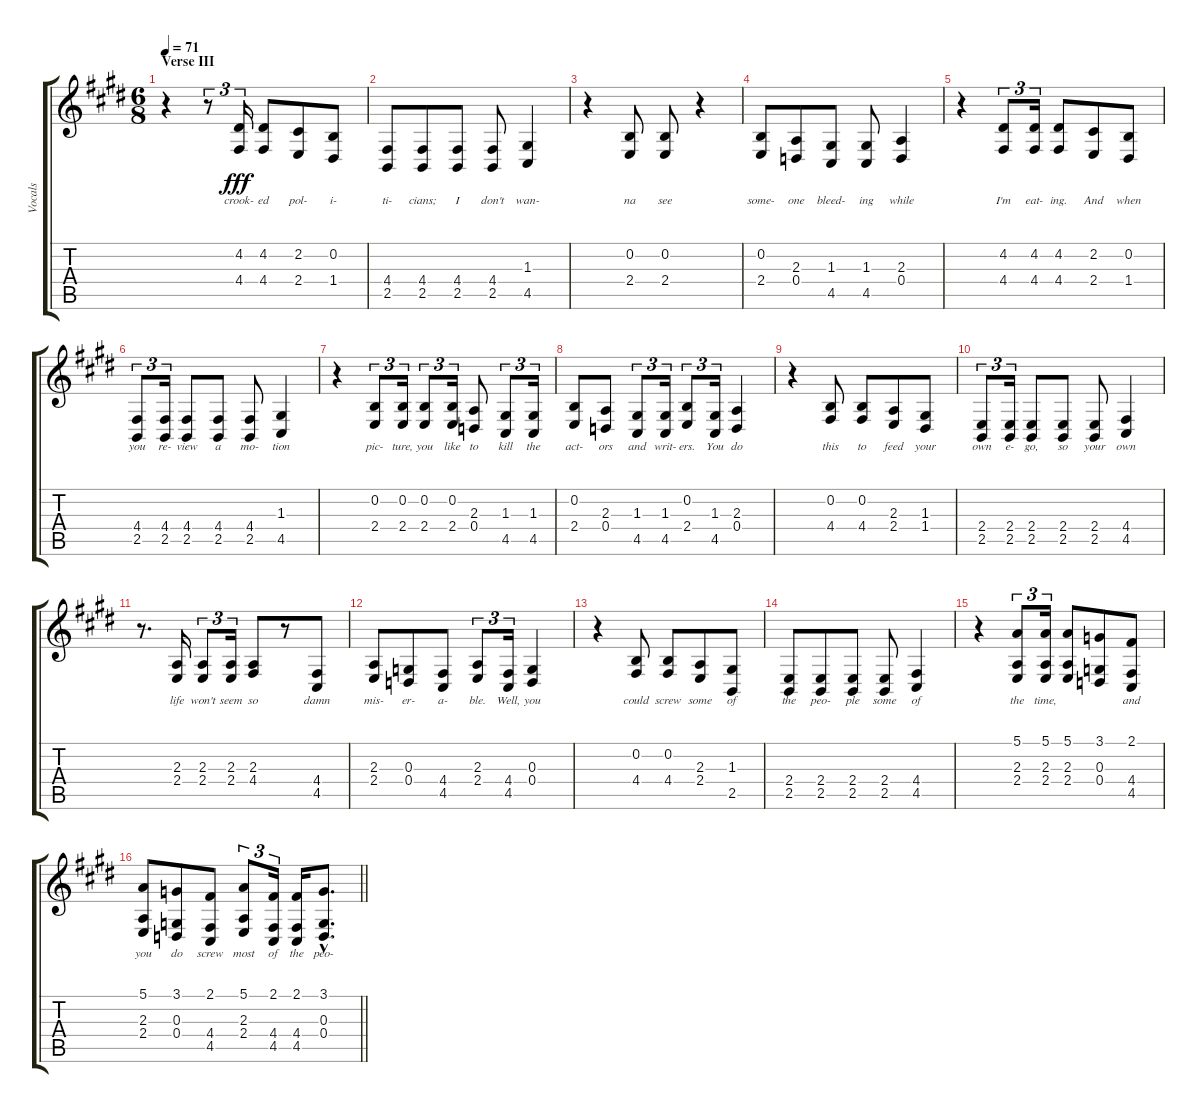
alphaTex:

\track ("Vocals" "Vocals") {instrument lead6voice}
\staff {score tabs}
\tuning (E4 B3 G3 D3 A2 E2) {hide}
\ts (6 8)
\section ("" "Verse III")
\tempo 71
\clef g2
\ks e
r.4{dy f} r.8{tu (3 2)} (4.2 4.4).16{tu (3 2) lyrics (0 "crook-") lyrics (1 "") lyrics (2 "") lyrics (3 "") lyrics (4 "") dy fff} (4.2 4.4).8{lyrics (0 "ed") lyrics (1 "") lyrics (2 "") lyrics (3 "") lyrics (4 "")} (2.2 2.4).8{lyrics (0 "pol-") lyrics (1 "") lyrics (2 "") lyrics (3 "") lyrics (4 "")} (0.2 1.4).8{lyrics (0 "i-") lyrics (1 "") lyrics (2 "") lyrics (3 "") lyrics (4 "")} |
(4.4 2.5).8{lyrics (0 "ti-") lyrics (1 "") lyrics (2 "") lyrics (3 "") lyrics (4 "")} (4.4 2.5).8{lyrics (0 "cians;") lyrics (1 "") lyrics (2 "") lyrics (3 "") lyrics (4 "")} (4.4 2.5).8{lyrics (0 "I") lyrics (1 "") lyrics (2 "") lyrics (3 "") lyrics (4 "")} (4.4 2.5).8{lyrics (0 "don't") lyrics (1 "") lyrics (2 "") lyrics (3 "") lyrics (4 "")} (1.3 4.5).4{lyrics (0 "wan-") lyrics (1 "") lyrics (2 "") lyrics (3 "") lyrics (4 "")} |
r.4 (0.2 2.4).8{lyrics (0 "na") lyrics (1 "") lyrics (2 "") lyrics (3 "") lyrics (4 "")} (0.2 2.4).8{lyrics (0 "see") lyrics (1 "") lyrics (2 "") lyrics (3 "") lyrics (4 "")} r.4 |
(0.2 2.4).8{lyrics (0 "some-") lyrics (1 "") lyrics (2 "") lyrics (3 "") lyrics (4 "")} (2.3 0.4).8{lyrics (0 "one") lyrics (1 "") lyrics (2 "") lyrics (3 "") lyrics (4 "")} (1.3 4.5).8{lyrics (0 "bleed-") lyrics (1 "") lyrics (2 "") lyrics (3 "") lyrics (4 "")} (1.3 4.5).8{lyrics (0 "ing") lyrics (1 "") lyrics (2 "") lyrics (3 "") lyrics (4 "")} (2.3 0.4).4{lyrics (0 "while") lyrics (1 "") lyrics (2 "") lyrics (3 "") lyrics (4 "")} |
r.4 (4.2 4.4).8{tu (3 2) lyrics (0 "I'm") lyrics (1 "") lyrics (2 "") lyrics (3 "") lyrics (4 "")} (4.2 4.4).16{tu (3 2) lyrics (0 "eat-") lyrics (1 "") lyrics (2 "") lyrics (3 "") lyrics (4 "")} (4.2 4.4).8{lyrics (0 "ing.") lyrics (1 "") lyrics (2 "") lyrics (3 "") lyrics (4 "")} (2.2 2.4).8{lyrics (0 "And") lyrics (1 "") lyrics (2 "") lyrics (3 "") lyrics (4 "")} (0.2 1.4).8{lyrics (0 "when") lyrics (1 "") lyrics (2 "") lyrics (3 "") lyrics (4 "")} |
(4.4 2.5).8{tu (3 2) lyrics (0 "you") lyrics (1 "") lyrics (2 "") lyrics (3 "") lyrics (4 "")} (4.4 2.5).16{tu (3 2) lyrics (0 "re-") lyrics (1 "") lyrics (2 "") lyrics (3 "") lyrics (4 "")} (4.4 2.5).8{lyrics (0 "view") lyrics (1 "") lyrics (2 "") lyrics (3 "") lyrics (4 "")} (4.4 2.5).8{lyrics (0 "a") lyrics (1 "") lyrics (2 "") lyrics (3 "") lyrics (4 "")} (4.4 2.5).8{lyrics (0 "mo-") lyrics (1 "") lyrics (2 "") lyrics (3 "") lyrics (4 "")} (1.3 4.5).4{lyrics (0 "tion") lyrics (1 "") lyrics (2 "") lyrics (3 "") lyrics (4 "")} |
r.4 (0.2 2.4).8{tu (3 2) lyrics (0 "pic-") lyrics (1 "") lyrics (2 "") lyrics (3 "") lyrics (4 "")} (0.2 2.4).16{tu (3 2) lyrics (0 "ture,") lyrics (1 "") lyrics (2 "") lyrics (3 "") lyrics (4 "")} (0.2 2.4).8{tu (3 2) lyrics (0 "you") lyrics (1 "") lyrics (2 "") lyrics (3 "") lyrics (4 "")} (0.2 2.4).16{tu (3 2) lyrics (0 "like") lyrics (1 "") lyrics (2 "") lyrics (3 "") lyrics (4 "")} (2.3 0.4).8{lyrics (0 "to") lyrics (1 "") lyrics (2 "") lyrics (3 "") lyrics (4 "")} (1.3 4.5).8{tu (3 2) lyrics (0 "kill") lyrics (1 "") lyrics (2 "") lyrics (3 "") lyrics (4 "")} (1.3 4.5).16{tu (3 2) lyrics (0 "the") lyrics (1 "") lyrics (2 "") lyrics (3 "") lyrics (4 "")} |
(0.2 2.4).8{lyrics (0 "act-") lyrics (1 "") lyrics (2 "") lyrics (3 "") lyrics (4 "")} (2.3 0.4).8{lyrics (0 "ors") lyrics (1 "") lyrics (2 "") lyrics (3 "") lyrics (4 "")} (1.3 4.5).8{tu (3 2) lyrics (0 "and") lyrics (1 "") lyrics (2 "") lyrics (3 "") lyrics (4 "")} (1.3 4.5).16{tu (3 2) lyrics (0 "writ-") lyrics (1 "") lyrics (2 "") lyrics (3 "") lyrics (4 "")} (0.2 2.4).8{tu (3 2) lyrics (0 "ers.") lyrics (1 "") lyrics (2 "") lyrics (3 "") lyrics (4 "")} (1.3 4.5).16{tu (3 2) lyrics (0 "You") lyrics (1 "") lyrics (2 "") lyrics (3 "") lyrics (4 "")} (2.3 0.4).4{lyrics (0 "do") lyrics (1 "") lyrics (2 "") lyrics (3 "") lyrics (4 "")} |
r.4 (0.2 4.4).8{lyrics (0 "this") lyrics (1 "") lyrics (2 "") lyrics (3 "") lyrics (4 "")} (0.2 4.4).8{lyrics (0 "to") lyrics (1 "") lyrics (2 "") lyrics (3 "") lyrics (4 "")} (2.3 2.4).8{lyrics (0 "feed") lyrics (1 "") lyrics (2 "") lyrics (3 "") lyrics (4 "")} (1.3 1.4).8{lyrics (0 "your") lyrics (1 "") lyrics (2 "") lyrics (3 "") lyrics (4 "")} |
(2.4 2.5).8{tu (3 2) lyrics (0 "own") lyrics (1 "") lyrics (2 "") lyrics (3 "") lyrics (4 "")} (2.4 2.5).16{tu (3 2) lyrics (0 "e-") lyrics (1 "") lyrics (2 "") lyrics (3 "") lyrics (4 "")} (2.4 2.5).8{lyrics (0 "go,") lyrics (1 "") lyrics (2 "") lyrics (3 "") lyrics (4 "")} (2.4 2.5).8{lyrics (0 "so") lyrics (1 "") lyrics (2 "") lyrics (3 "") lyrics (4 "")} (2.4 2.5).8{lyrics (0 "your") lyrics (1 "") lyrics (2 "") lyrics (3 "") lyrics (4 "")} (4.4 4.5).4{lyrics (0 "own") lyrics (1 "") lyrics (2 "") lyrics (3 "") lyrics (4 "")} |
r.8{d} (2.3 2.4).16{lyrics (0 "life") lyrics (1 "") lyrics (2 "") lyrics (3 "") lyrics (4 "")} (2.3 2.4).8{tu (3 2) lyrics (0 "won't") lyrics (1 "") lyrics (2 "") lyrics (3 "") lyrics (4 "")} (2.3 2.4).16{tu (3 2) lyrics (0 "seem") lyrics (1 "") lyrics (2 "") lyrics (3 "") lyrics (4 "")} (2.3 4.4).8{lyrics (0 "so") lyrics (1 "") lyrics (2 "") lyrics (3 "") lyrics (4 "")} r.8 (4.4 4.5).8{lyrics (0 "damn") lyrics (1 "") lyrics (2 "") lyrics (3 "") lyrics (4 "")} |
(2.3 2.4).8{lyrics (0 "mis-") lyrics (1 "") lyrics (2 "") lyrics (3 "") lyrics (4 "")} (0.3 0.4).8{lyrics (0 "er-") lyrics (1 "") lyrics (2 "") lyrics (3 "") lyrics (4 "")} (4.4 4.5).8{lyrics (0 "a-") lyrics (1 "") lyrics (2 "") lyrics (3 "") lyrics (4 "")} (2.3 2.4).8{tu (3 2) lyrics (0 "ble.") lyrics (1 "") lyrics (2 "") lyrics (3 "") lyrics (4 "")} (4.4 4.5).16{tu (3 2) lyrics (0 "Well,") lyrics (1 "") lyrics (2 "") lyrics (3 "") lyrics (4 "")} (0.3 0.4).4{lyrics (0 "you") lyrics (1 "") lyrics (2 "") lyrics (3 "") lyrics (4 "")} |
r.4 (0.2 4.4).8{lyrics (0 "could") lyrics (1 "") lyrics (2 "") lyrics (3 "") lyrics (4 "")} (0.2 4.4).8{lyrics (0 "screw") lyrics (1 "") lyrics (2 "") lyrics (3 "") lyrics (4 "")} (2.3 2.4).8{lyrics (0 "some") lyrics (1 "") lyrics (2 "") lyrics (3 "") lyrics (4 "")} (1.3 2.5).8{lyrics (0 "of") lyrics (1 "") lyrics (2 "") lyrics (3 "") lyrics (4 "")} |
(2.4 2.5).8{lyrics (0 "the") lyrics (1 "") lyrics (2 "") lyrics (3 "") lyrics (4 "")} (2.4 2.5).8{lyrics (0 "peo-") lyrics (1 "") lyrics (2 "") lyrics (3 "") lyrics (4 "")} (2.4 2.5).8{lyrics (0 "ple") lyrics (1 "") lyrics (2 "") lyrics (3 "") lyrics (4 "")} (2.4 2.5).8{lyrics (0 "some") lyrics (1 "") lyrics (2 "") lyrics (3 "") lyrics (4 "")} (4.4 4.5).4{lyrics (0 "of") lyrics (1 "") lyrics (2 "") lyrics (3 "") lyrics (4 "")} |
r.4 (5.1 2.3 2.4).8{tu (3 2) lyrics (0 "the") lyrics (1 "") lyrics (2 "") lyrics (3 "") lyrics (4 "")} (5.1 2.3 2.4).16{tu (3 2) lyrics (0 "time,") lyrics (1 "") lyrics (2 "") lyrics (3 "") lyrics (4 "")} (5.1 2.3 2.4).8{lyrics (0 "") lyrics (1 "") lyrics (2 "") lyrics (3 "") lyrics (4 "")} (3.1 0.3 0.4).8{lyrics (0 "") lyrics (1 "") lyrics (2 "") lyrics (3 "") lyrics (4 "")} (2.1 4.4 4.5).8{lyrics (0 "and") lyrics (1 "") lyrics (2 "") lyrics (3 "") lyrics (4 "")} |
\barLineRight lightlight
(5.1 2.3 2.4).8{lyrics (0 "you") lyrics (1 "") lyrics (2 "") lyrics (3 "") lyrics (4 "")} (3.1 0.3 0.4).8{lyrics (0 "do") lyrics (1 "") lyrics (2 "") lyrics (3 "") lyrics (4 "")} (2.1 4.4 4.5).8{lyrics (0 "screw") lyrics (1 "") lyrics (2 "") lyrics (3 "") lyrics (4 "")} (5.1 2.3 2.4).8{tu (3 2) lyrics (0 "most") lyrics (1 "") lyrics (2 "") lyrics (3 "") lyrics (4 "")} (2.1 4.4 4.5).16{tu (3 2) lyrics (0 "of") lyrics (1 "") lyrics (2 "") lyrics (3 "") lyrics (4 "")} (2.1 4.4 4.5).16{lyrics (0 "the") lyrics (1 "") lyrics (2 "") lyrics (3 "") lyrics (4 "")} (3.1{hac} 0.3{hac} 0.4{hac}).8{d lyrics (0 "peo-") lyrics (1 "") lyrics (2 "") lyrics (3 "") lyrics (4 "")}
